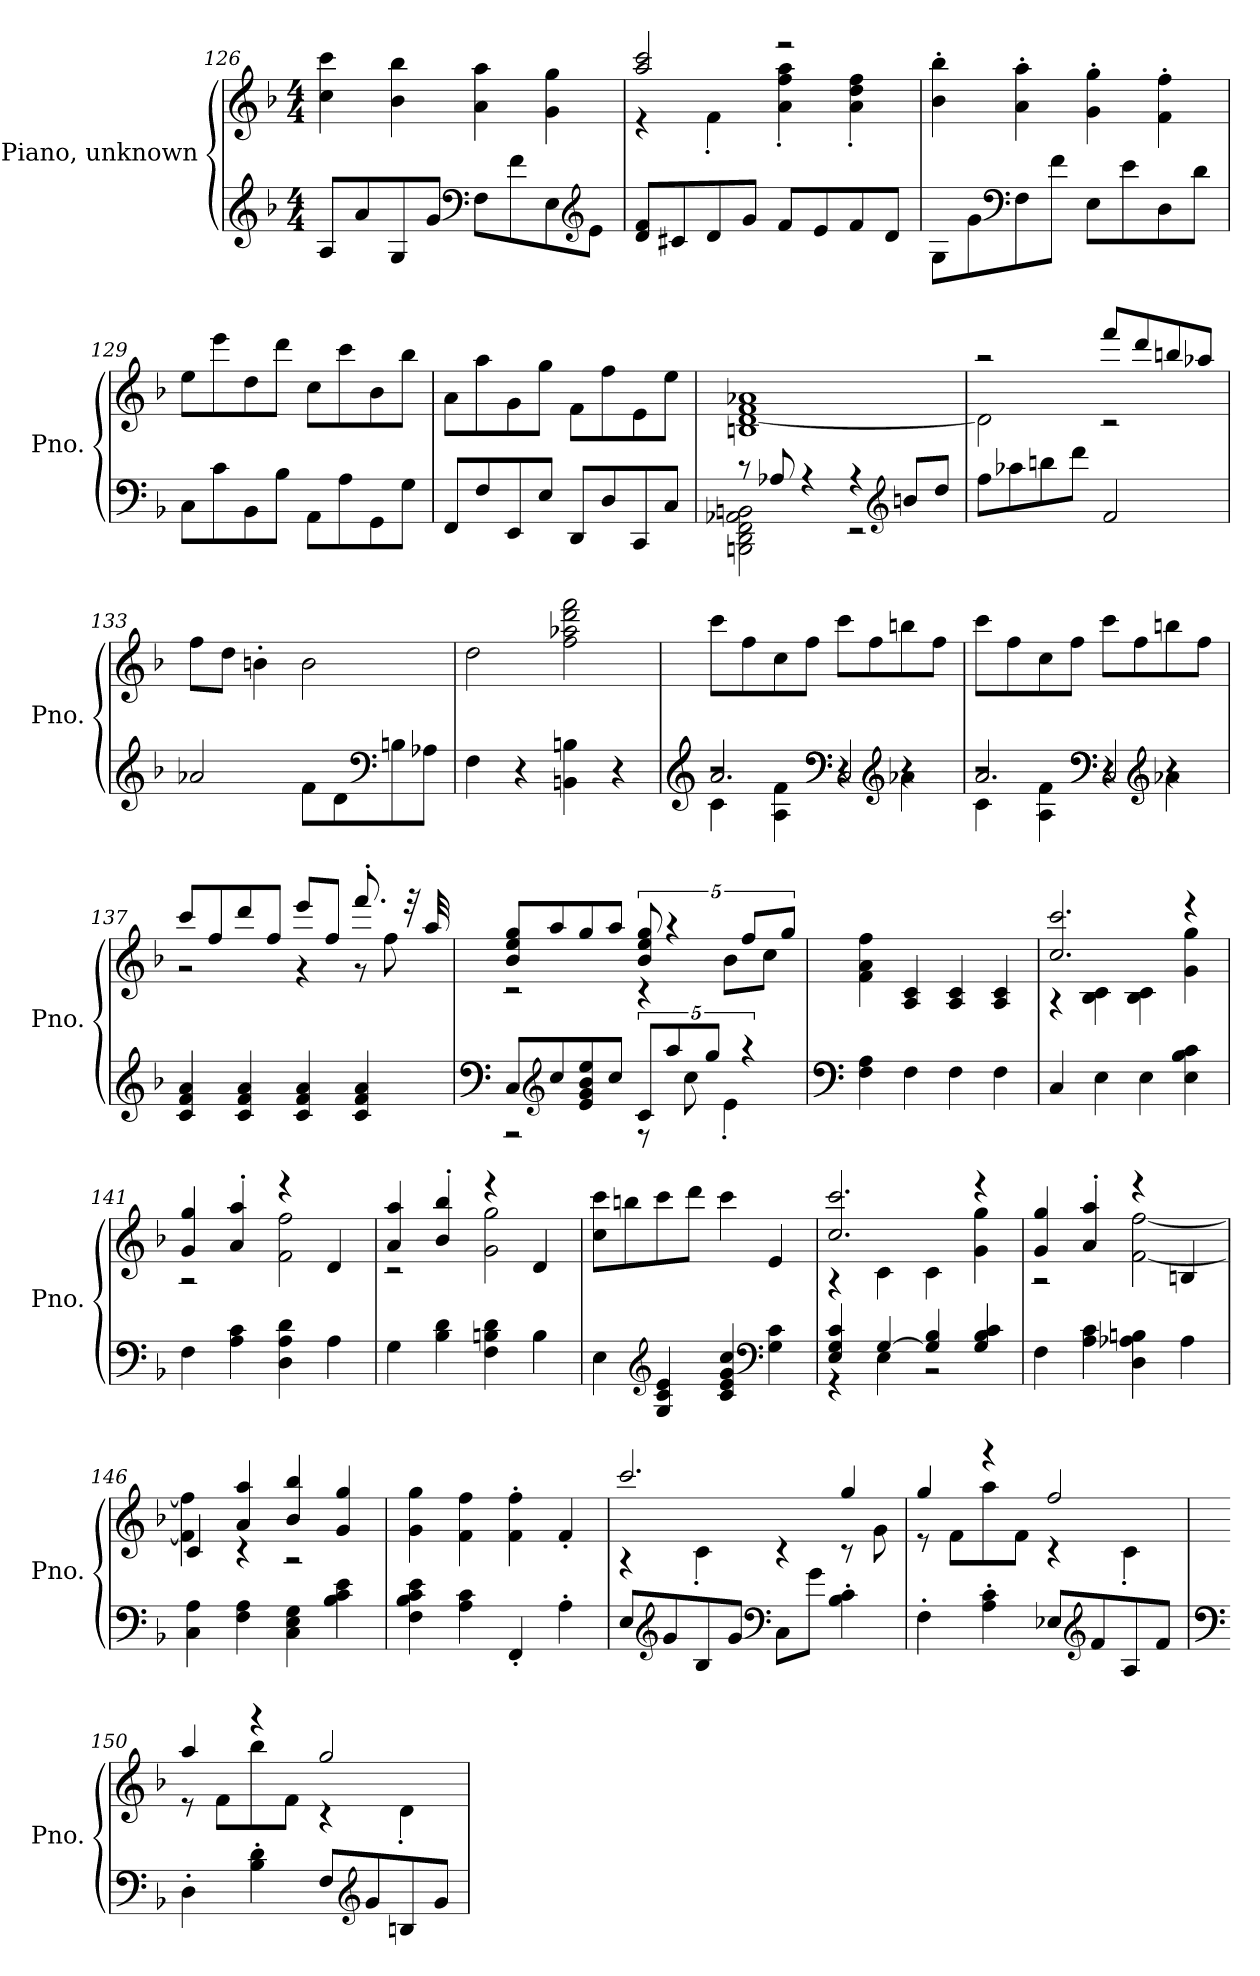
**kern	**kern
*part1	*part1
*staff2	*staff1
*I"Piano, unknown	*
*I'Pno.	*
*clefG2	*clefG2
*k[b-]	*k[b-]
*M4/4	*M4/4
=126	=126
8A/L	4cc\ 4ccc\
8a/	.
8G/	4b-\ 4bb-\
8g/J	.
*clefF4	*
8F\L	4a\ 4aa\
8f\	.
8E\	4g\ 4gg\
*clefG2	*
8e\J	.
=127	=127
*	*^
8d/ 8f/L	2aa/ 2ccc/	4r
8c#X/	.	.
8d/	.	4f'\
8g/J	.	.
8f/L	2r	4a\' 4ff\' 4aa\'
8e/	.	.
8f/	.	4a\' 4dd\' 4ff\'
8d/J	.	.
*	*v	*v
!!LO:PB:g=z
=128	=128
8G\L	4b-\' 4bb-\'
8g\	.
*clefF4	*
8F\	4a\' 4aa\'
8f\J	.
8E\L	4g\' 4gg\'
8e\	.
8D\	4f\' 4ff\'
8d\J	.
=129	=129
8C\L	8ee\L
8c\	8eee\
8BB-\	8dd\
8B-\J	8ddd\J
8AA\L	8cc\L
8A\	8ccc\
8GG\	8b-\
8G\J	8bb-\J
=130	=130
8FF/L	8a\L
8F/	8aa\
8EE/	8g\
8E/J	8gg\J
8DD/L	8f\L
8D/	8ff\
8CC/	8e\
8C/J	8ee\J
=131	=131
*^	*^
8r	2BBBn\ 2DD\ 2FF\ 2AA-X\ 2BBn\	1Bn 1f 1a-X	[1d
8A-X/	.	.	.
4r	.	.	.
4r	2r	.	.
*clefG2	*	*	*
8bn/L	.	.	.
8dd/J	.	.	.
*v	*v	*	*
!!LO:LB:g=z	!!
=132	=132	=132
8ff\L	2r	2d\]
8aa-X\	.	.
8bbn\	.	.
8ddd\J	.	.
2f/	8fff/L	2r
.	8ddd/	.
.	8bbn/	.
.	8aa-X/J	.
*	*v	*v
=133	=133
2a-X/	8ff\L
.	8dd\J
.	4bn'\
8f\L	2b\
8d\	.
*clefF4	*
8Bn\	.
8A-X\J	.
=134	=134
4F\	2dd\
4r	.
4BBn\ 4Bn\	2ff\ 2aa-X\ 2ddd\ 2fff\
4r	.
=135	=135
*clefG2	*
*^	*
*	*^	*
2.a/	4c\	2r	8ccc\L
.	.	.	8ff\
.	4A\ 4f\	.	8cc\
.	.	.	8ff\J
*clefF4	*	*	*
.	4r	2C/	8ccc\L
.	.	.	8ff\
*clefG2	*	*	*
4r	4a-X\	.	8bbn\
.	.	.	8ff\J
!!LO:LB:g=z
=136	=136	=136	=136
2.a/	4c\	2r	8ccc\L
.	.	.	8ff\
.	4A\ 4f\	.	8cc\
.	.	.	8ff\J
*clefF4	*	*	*
.	4r	2C/	8ccc\L
.	.	.	8ff\
*clefG2	*	*	*
4r	4a-X\	.	8bbn\
.	.	.	8ff\J
*v	*v	*v	*
=137	=137
*	*^
4c/ 4f/ 4a/	8ccc/L	2r
.	8ff/	.
4c/ 4f/ 4a/	8ddd/	.
.	8ff/J	.
4c/ 4f/ 4a/	8eee/L	4r
.	8ff/J	.
4c/ 4f/ 4a/	8.fff'/	8r
.	.	8ff\
.	32r	.
.	32aa/	.
=138	=138	=138
*clefF4	*	*
*^	*	*
8C/L	2r	8b-/ 8ee/ 8gg/L	2r
*clefG2	*	*	*
8cc/	.	8aa/	.
8e/ 8g/ 8b-/ 8ee/	.	8gg/	.
8cc/J	.	8aa/J	.
10c/L	8r	10b-/ 10ee/ 10gg/	4r
10aa/	.	5r	.
.	8cc\	.	.
10gg/J	.	.	.
.	4e'\	.	8b-\L
5r	.	10ff/L	.
.	.	.	8cc\J
.	.	10gg/J	.
*v	*v	*	*
*	*v	*v
!!LO:LB:g=z
=139	=139
*clefF4	*
4F\ 4A\	4f\ 4a\ 4ff\
4F\	4A/ 4c/
4F\	4A/ 4c/
4F\	4A/ 4c/
=140	=140
*	*^
4C/	2.cc/ 2.ccc/	4r
4E\	.	4B-\ 4c\
4E\	.	4B-\ 4c\
4E\ 4B-\ 4c\	4r	4g\ 4gg\
=141	=141	=141
4F\	4g/ 4gg/	2r
4A\ 4c\	4a/' 4aa/'	.
4D\ 4A\ 4d\	4r	2f\ 2ff\
4A\	4d/	.
=142	=142	=142
4G\	4a/ 4aa/	2r
4B-\ 4d\	4b-/' 4bb-/'	.
4F\ 4Bn\ 4d\	4r	2g\ 2gg\
4B\	4d/	.
*	*v	*v
=143	=143
4E\	8cc\ 8ccc\L
.	8bbn\
*clefG2	*
4G/ 4c/ 4e/	8ccc\
.	8ddd\J
4c/ 4e/ 4g/ 4cc/	4ccc\
*clefF4	*
4G\ 4c\	4e/
=144	=144
*^	*^
4E/ 4G/ 4c/	4r	2.cc/ 2.ccc/	4r
[4G/	4E\	.	4c\
4G/] 4B-/	2r	.	4c\
4G/ 4B-/ 4c/	.	4r	4g\ 4gg\
*v	*v	*	*
!!LO:LB:g=z	!!
=145	=145	=145
4F\	4g/ 4gg/	2r
4A\ 4c\	4a/' 4aa/'	.
4D\ 4A-X\ 4Bn\	4r	[2f\ [2ff\
4A-\	4Bn/	.
=146	=146	=146
4C\ 4A\	4c/	4f\] 4ff\]
4F\ 4A\	4a/ 4aa/	4r
4C\ 4E\ 4G\	4b-/ 4bb-/	2r
4B-\ 4c\ 4e\	4g/ 4gg/	.
*	*v	*v
=147	=147
4F\ 4B-\ 4c\ 4e\	4g\ 4gg\
4A\ 4c\	4f\ 4ff\
4FF'/	4f\' 4ff\'
4A'\	4f'/
=148	=148
*	*^
8E/L	2.ccc/	4r
*clefG2	*	*
8g/	.	.
8B-/	.	4c'\
8g/J	.	.
*clefF4	*	*
8C\L	.	4r
8g\J	.	.
4B-\' 4c\'	4gg/	8r
.	.	8g\
=149	=149	=149
4F'\	4gg/	8r
.	.	8f\L
4A\' 4c\'	4r	8aa\
.	.	8f\J
8E-X/L	2ff/	4r
*clefG2	*	*
8f/	.	.
8A/	.	4c'\
8f/J	.	.
!!LO:LB:g=z	!!
=150	=150	=150
*clefF4	*	*
4D'\	4aa/	8r
.	.	8f\L
4B-\' 4d\'	4r	8bb-\
.	.	8f\J
8F/L	2gg/	4r
*clefG2	*	*
8g/	.	.
8Bn/	.	4d'\
8g/J	.	.
*	*v	*v
=	=
*-	*-
